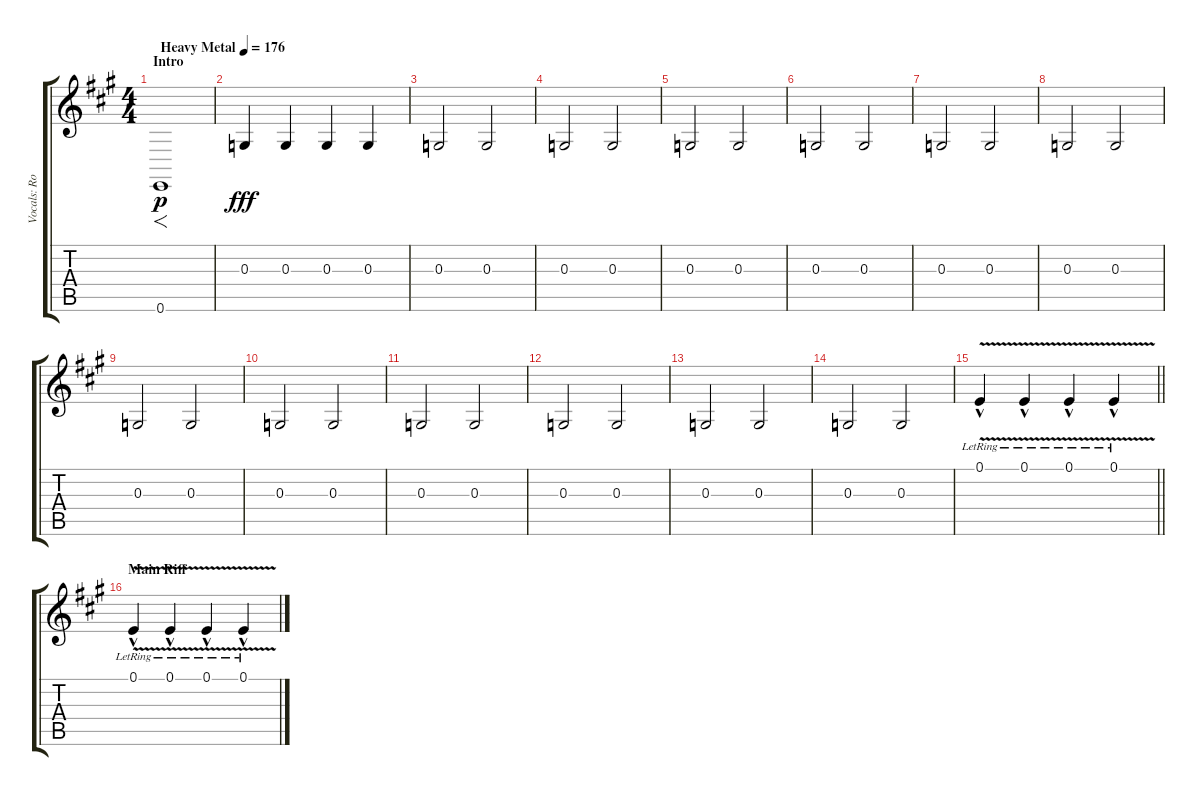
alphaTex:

\track ("Vocals: Rob" "Vocals: Ro") {instrument lead2sawtooth}
\staff {score tabs}
\tuning (E4 B3 G3 D3 A2 E2) {hide}
\ts (4 4)
\section ("" "Intro")
\tempo (176 "Heavy Metal")
\clef g2
\ks a
0.6.1{f dy p instrument seashore} |
0.3.4{dy fff instrument helicopter} 0.3.4 0.3.4 0.3.4 |
0.3.2 0.3.2 |
0.3.2 0.3.2 |
0.3.2 0.3.2 |
0.3.2 0.3.2 |
0.3.2 0.3.2 |
0.3.2 0.3.2 |
0.3.2 0.3.2 |
0.3.2 0.3.2 |
0.3.2 0.3.2 |
0.3.2 0.3.2 |
0.3.2 0.3.2 |
0.3.2 0.3.2 |
\barLineRight lightlight
0.1{v hac lr}.4 0.1{v hac lr}.4 0.1{v hac lr}.4 0.1{v hac lr}.4 |
\section ("" "Main Riff")
0.1{v hac lr}.4 0.1{v hac lr}.4 0.1{v hac lr}.4 0.1{v hac lr}.4
